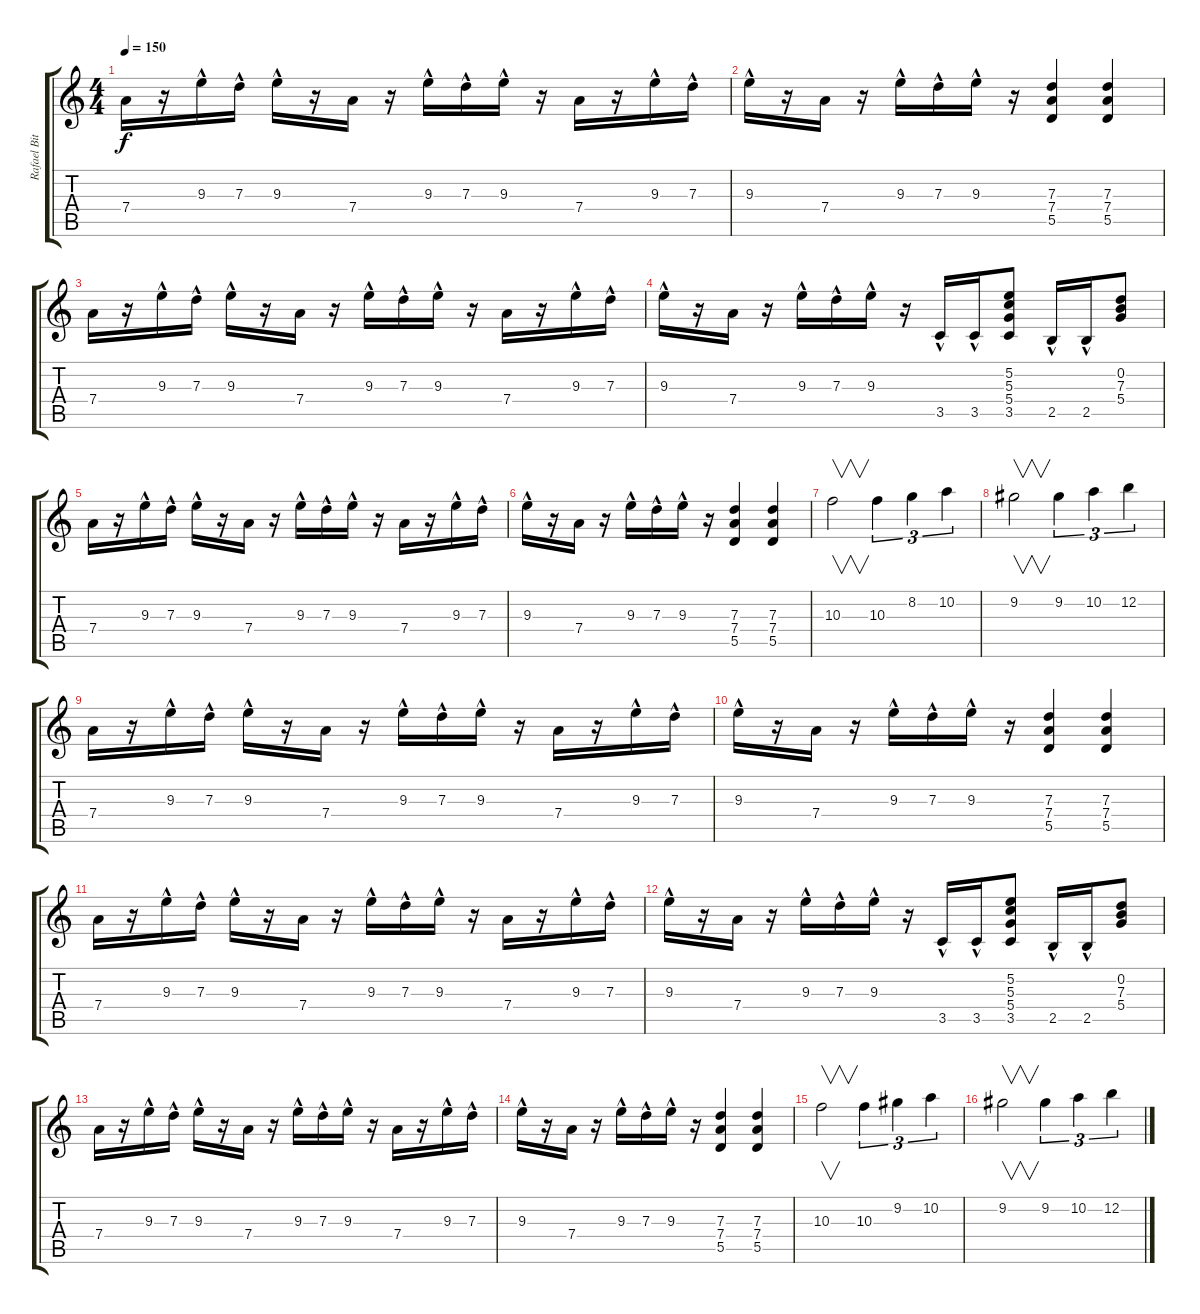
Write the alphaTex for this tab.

\track ("Rafael Bittencourt" "Rafael Bit") {instrument distortionguitar}
\staff {score tabs}
\tuning (E4 B3 G3 D3 A2 E2) {hide}
\ts (4 4)
\tempo 150
\clef g2
\ks c
7.4.16{dy f instrument distortionguitar} r.16 9.3{hac}.16 7.3{hac}.16 9.3{hac}.16 r.16 7.4.16 r.16 9.3{hac}.16 7.3{hac}.16 9.3{hac}.16 r.16 7.4.16 r.16 9.3{hac}.16 7.3{hac}.16 |
9.3{hac}.16 r.16 7.4.16 r.16 9.3{hac}.16 7.3{hac}.16 9.3{hac}.16 r.16 (7.3 7.4 5.5).4 (7.3 7.4 5.5).4 |
7.4.16 r.16 9.3{hac}.16 7.3{hac}.16 9.3{hac}.16 r.16 7.4.16 r.16 9.3{hac}.16 7.3{hac}.16 9.3{hac}.16 r.16 7.4.16 r.16 9.3{hac}.16 7.3{hac}.16 |
9.3{hac}.16 r.16 7.4.16 r.16 9.3{hac}.16 7.3{hac}.16 9.3{hac}.16 r.16 3.5{hac}.16 3.5{hac}.16 (5.2 5.3 5.4 3.5).8 2.5{hac}.16 2.5{hac}.16 (0.2 7.3 5.4).8 |
7.4.16 r.16 9.3{hac}.16 7.3{hac}.16 9.3{hac}.16 r.16 7.4.16 r.16 9.3{hac}.16 7.3{hac}.16 9.3{hac}.16 r.16 7.4.16 r.16 9.3{hac}.16 7.3{hac}.16 |
9.3{hac}.16 r.16 7.4.16 r.16 9.3{hac}.16 7.3{hac}.16 9.3{hac}.16 r.16 (7.3 7.4 5.5).4 (7.3 7.4 5.5).4 |
10.3.2{v} 10.3.4{tu (3 2)} 8.2.4{tu (3 2)} 10.2.4{tu (3 2)} |
9.2.2{v} 9.2.4{tu (3 2)} 10.2.4{tu (3 2)} 12.2.4{tu (3 2)} |
7.4.16 r.16 9.3{hac}.16 7.3{hac}.16 9.3{hac}.16 r.16 7.4.16 r.16 9.3{hac}.16 7.3{hac}.16 9.3{hac}.16 r.16 7.4.16 r.16 9.3{hac}.16 7.3{hac}.16 |
9.3{hac}.16 r.16 7.4.16 r.16 9.3{hac}.16 7.3{hac}.16 9.3{hac}.16 r.16 (7.3 7.4 5.5).4 (7.3 7.4 5.5).4 |
7.4.16 r.16 9.3{hac}.16 7.3{hac}.16 9.3{hac}.16 r.16 7.4.16 r.16 9.3{hac}.16 7.3{hac}.16 9.3{hac}.16 r.16 7.4.16 r.16 9.3{hac}.16 7.3{hac}.16 |
9.3{hac}.16 r.16 7.4.16 r.16 9.3{hac}.16 7.3{hac}.16 9.3{hac}.16 r.16 3.5{hac}.16 3.5{hac}.16 (5.2 5.3 5.4 3.5).8 2.5{hac}.16 2.5{hac}.16 (0.2 7.3 5.4).8 |
7.4.16 r.16 9.3{hac}.16 7.3{hac}.16 9.3{hac}.16 r.16 7.4.16 r.16 9.3{hac}.16 7.3{hac}.16 9.3{hac}.16 r.16 7.4.16 r.16 9.3{hac}.16 7.3{hac}.16 |
9.3{hac}.16 r.16 7.4.16 r.16 9.3{hac}.16 7.3{hac}.16 9.3{hac}.16 r.16 (7.3 7.4 5.5).4 (7.3 7.4 5.5).4 |
10.3.2{v} 10.3.4{tu (3 2)} 9.2.4{tu (3 2)} 10.2.4{tu (3 2)} |
9.2.2{v} 9.2.4{tu (3 2)} 10.2.4{tu (3 2)} 12.2.4{tu (3 2)}
